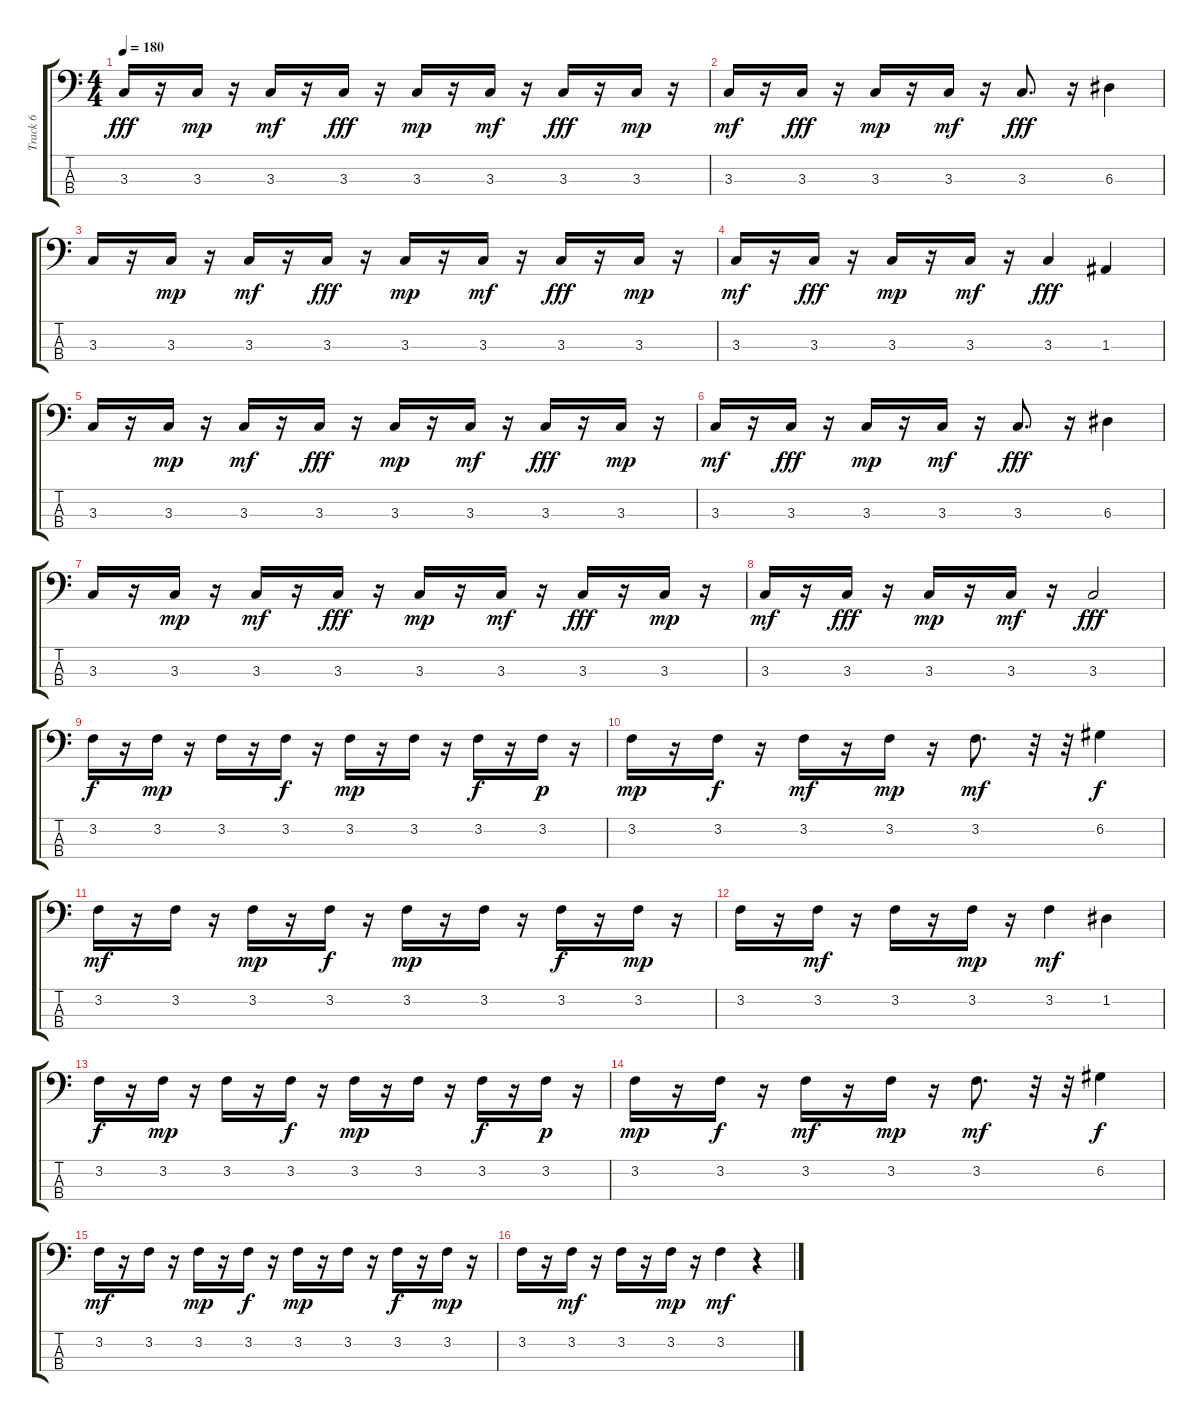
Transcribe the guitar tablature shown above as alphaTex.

\track ("Track 6" "Track 6") {instrument synthbass1}
\staff {score tabs}
\tuning (G2 D2 A1 E1) {hide}
\ts (4 4)
\tempo 180
\clef f4
\ks c
3.3.16{dy fff} r.16 3.3.16{dy mp} r.16 3.3.16{dy mf} r.16 3.3.16{dy fff} r.16 3.3.16{dy mp} r.16 3.3.16{dy mf} r.16 3.3.16{dy fff} r.16 3.3.16{dy mp} r.16 |
3.3.16{dy mf} r.16 3.3.16{dy fff} r.16 3.3.16{dy mp} r.16 3.3.16{dy mf} r.16 3.3.8{d dy fff} r.16 6.3.4 |
3.3.16 r.16 3.3.16{dy mp} r.16 3.3.16{dy mf} r.16 3.3.16{dy fff} r.16 3.3.16{dy mp} r.16 3.3.16{dy mf} r.16 3.3.16{dy fff} r.16 3.3.16{dy mp} r.16 |
3.3.16{dy mf} r.16 3.3.16{dy fff} r.16 3.3.16{dy mp} r.16 3.3.16{dy mf} r.16 3.3.4{dy fff} 1.3.4 |
3.3.16 r.16 3.3.16{dy mp} r.16 3.3.16{dy mf} r.16 3.3.16{dy fff} r.16 3.3.16{dy mp} r.16 3.3.16{dy mf} r.16 3.3.16{dy fff} r.16 3.3.16{dy mp} r.16 |
3.3.16{dy mf} r.16 3.3.16{dy fff} r.16 3.3.16{dy mp} r.16 3.3.16{dy mf} r.16 3.3.8{d dy fff} r.16 6.3.4 |
3.3.16 r.16 3.3.16{dy mp} r.16 3.3.16{dy mf} r.16 3.3.16{dy fff} r.16 3.3.16{dy mp} r.16 3.3.16{dy mf} r.16 3.3.16{dy fff} r.16 3.3.16{dy mp} r.16 |
3.3.16{dy mf} r.16 3.3.16{dy fff} r.16 3.3.16{dy mp} r.16 3.3.16{dy mf} r.16 3.3.2{dy fff} |
3.2.16{dy f} r.16 3.2.16{dy mp} r.16 3.2.16 r.16 3.2.16{dy f} r.16 3.2.16{dy mp} r.16 3.2.16 r.16 3.2.16{dy f} r.16 3.2.16{dy p} r.16 |
3.2.16{dy mp} r.16 3.2.16{dy f} r.16 3.2.16{dy mf} r.16 3.2.16{dy mp} r.16 3.2.8{d dy mf} r.32 r.32 6.2.4{dy f} |
3.2.16{dy mf} r.16 3.2.16 r.16 3.2.16{dy mp} r.16 3.2.16{dy f} r.16 3.2.16{dy mp} r.16 3.2.16 r.16 3.2.16{dy f} r.16 3.2.16{dy mp} r.16 |
3.2.16 r.16 3.2.16{dy mf} r.16 3.2.16 r.16 3.2.16{dy mp} r.16 3.2.4{dy mf} 1.2.4 |
3.2.16{dy f} r.16 3.2.16{dy mp} r.16 3.2.16 r.16 3.2.16{dy f} r.16 3.2.16{dy mp} r.16 3.2.16 r.16 3.2.16{dy f} r.16 3.2.16{dy p} r.16 |
3.2.16{dy mp} r.16 3.2.16{dy f} r.16 3.2.16{dy mf} r.16 3.2.16{dy mp} r.16 3.2.8{d dy mf} r.32 r.32 6.2.4{dy f} |
3.2.16{dy mf} r.16 3.2.16 r.16 3.2.16{dy mp} r.16 3.2.16{dy f} r.16 3.2.16{dy mp} r.16 3.2.16 r.16 3.2.16{dy f} r.16 3.2.16{dy mp} r.16 |
3.2.16 r.16 3.2.16{dy mf} r.16 3.2.16 r.16 3.2.16{dy mp} r.16 3.2.4{dy mf} r.4
